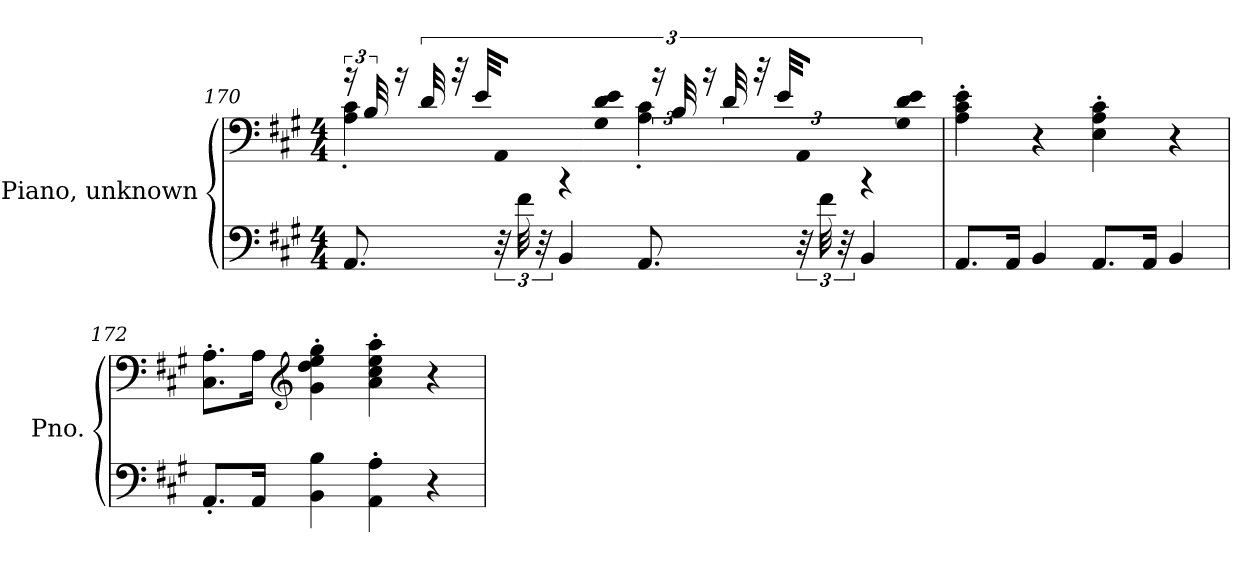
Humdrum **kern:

**kern	**kern
*part1	*part1
*staff2	*staff1
*I"Piano, unknown	*
*I'Pno.	*
!!LO:PB:g=z
*clefF4	*clefF4
*k[f#c#g#]	*k[f#c#g#]
*M4/4	*M4/4
=170	=170
*	*^
8.AA/	24r	4A\' 4c#\'
.	48B/	.
.	16r	.
.	48d/	.
.	48r	.
.	48e/KLL	.
48r	16AA/JJ	.
48f#\	.	.
48r	.	.
4BB/	4G#/ 4d/ 4e/	4r
8.AA/	24r	4A\' 4c#\'
.	48B/	.
.	16r	.
.	48d/	.
.	48r	.
.	48e/KLL	.
48r	16AA/JJ	.
48f#\	.	.
48r	.	.
4BB/	4G#/ 4d/ 4e/	4r
*	*v	*v
=171	=171
8.AA/L	4A\' 4c#\' 4e\'
16AA/Jk	.
4BB/	4r
8.AA/L	4E\' 4A\' 4c#\'
16AA/Jk	.
4BB/	4r
=172	=172
8.AA'/L	8.C#\' 8.A\'L
16AA/Jk	16A\Jk
*	*clefG2
4BB\ 4B\	4g#\' 4dd\' 4ee\' 4gg#\'
4AA\' 4A\'	4a\' 4cc#\' 4ee\' 4aa\'
4r	4r
=	=
*-	*-
